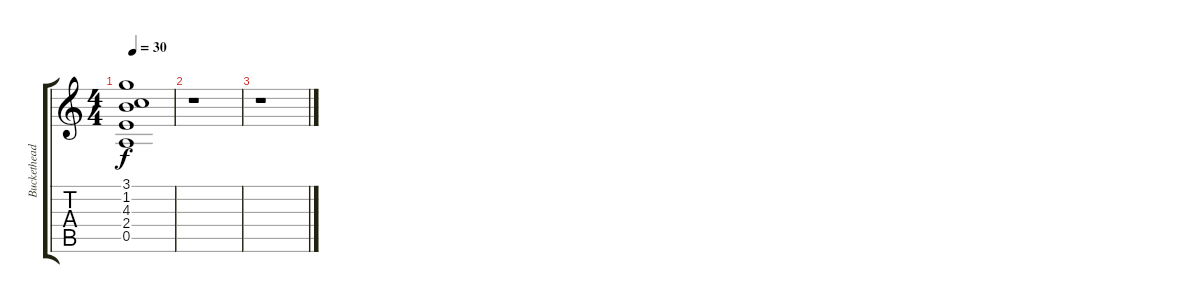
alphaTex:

\track ("Buckethead" "Buckethead") {instrument electricguitarjazz}
\staff {score tabs}
\tuning (E4 B3 G3 D3 A2 E2) {hide}
\ts (4 4)
\tempo 30
\clef g2
\ks c
(3.1{t} 1.2{t} 4.3{t} 2.4{t} 0.5{t}).1{dy f} |
r.1 |
r.1
